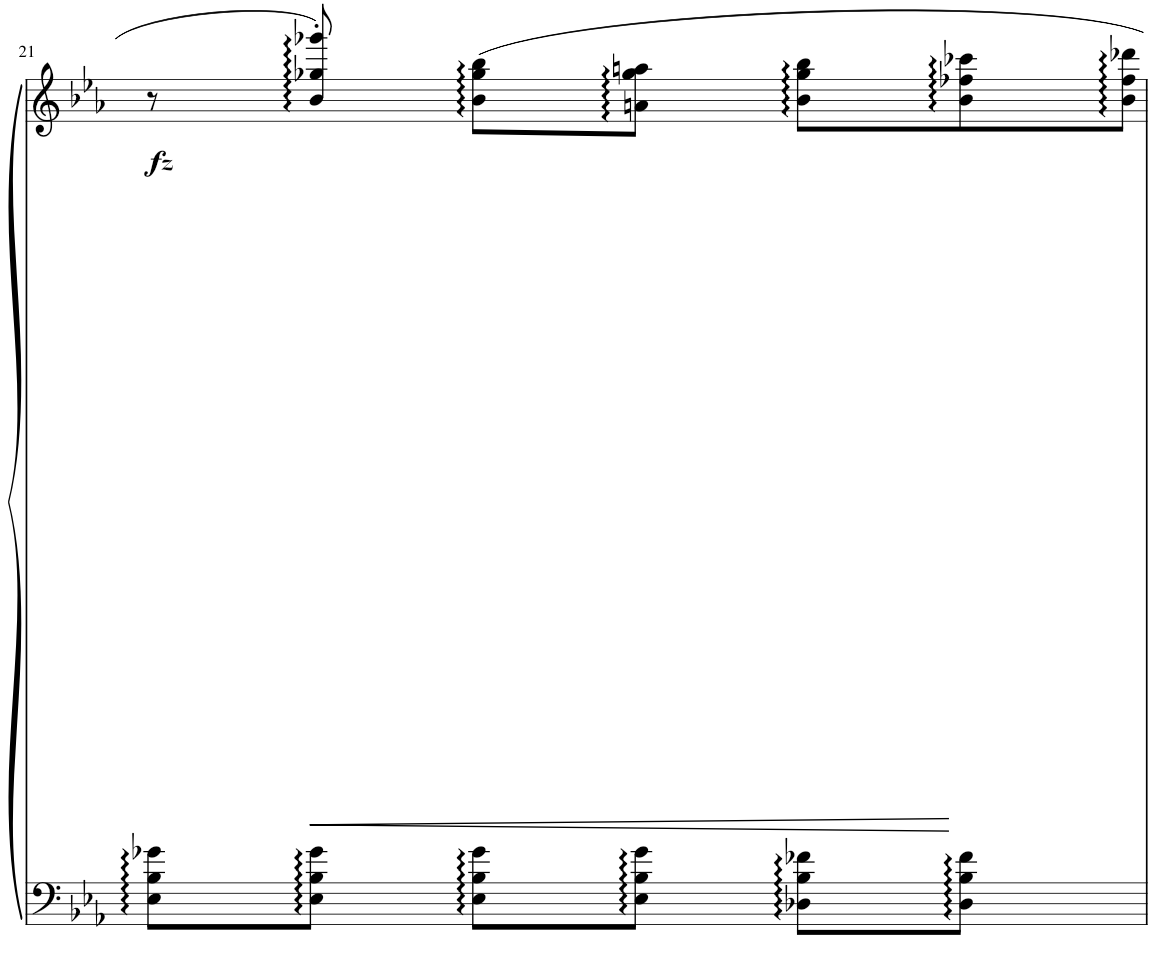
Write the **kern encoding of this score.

**kern	**kern	**dynam
*part1	*part1	*part1
*staff2	*staff1	*staff1/2
*I"Piano	*	*
*I'Pno	*	*
!!LO:PB:g=z
*clefF4	*clefG2	*
*k[b-e-a-]	*k[b-e-a-]	*
*M3/4	*M3/4	*
=21	=21	=21
!	!	!LO:DY:b
8E-\ 8B-\ 8g-X\L	8r	fz
!	!	!LO:HP:b
8E-\ 8B-\ 8g-\J	8b-\' 8gg-X\' 8ggg-X\'	<
8E-\ 8B-\ 8g-\L	8b-\ 8gg-\ 8bb-\L	.
8E-\ 8B-\ 8g-\J	8an\ 8gg-\ 8aan\J	.
8D-X\ 8B-\ 8f-X\L	8b-\ 8gg-\ 8bb-\L	.
8D-\ 8B-\ 8f-\J	8b-\ 8ff-X\ 8ccc-X\	[
8ryy	8b-\ 8ff-\ 8ddd-X\J	.
=	=	=
*-	*-	*-
